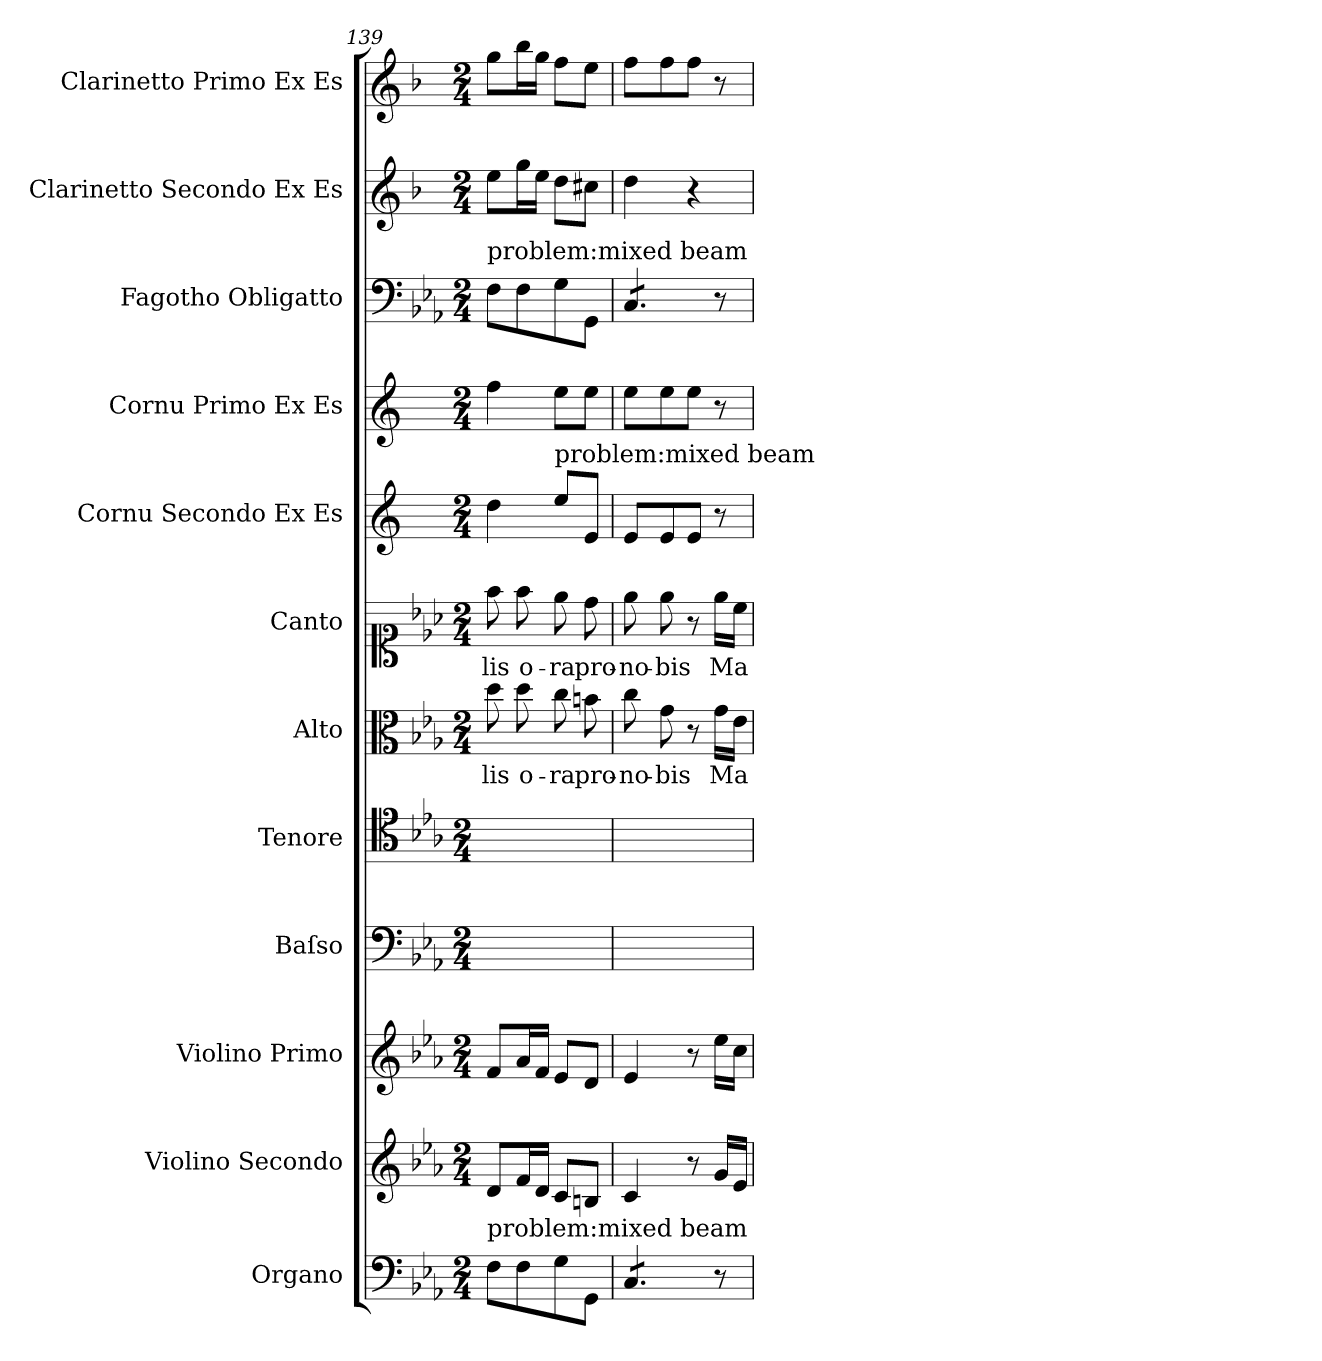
**kern	**kern	**kern	**kern	**kern	**kern	**text	**kern	**text	**kern	**kern	**kern	**kern	**kern
*part12	*part11	*part10	*part9	*part8	*part7	*part7	*part6	*part6	*part5	*part4	*part3	*part2	*part1
*staff12	*staff11	*staff10	*staff9	*staff8	*staff7	*staff7	*staff6	*staff6	*staff5	*staff4	*staff3	*staff2	*staff1
*I"Organo	*I"Violino Secondo	*I"Violino Primo	*I"Baſso	*I"Tenore	*I"Alto	*	*I"Canto	*	*I"Cornu Secondo Ex Es	*I"Cornu Primo Ex Es	*I"Fagotho Obligatto	*I"Clarinetto Secondo Ex Es	*I"Clarinetto Primo Ex Es
*I'Org	*	*I'Vno I	*I'B.	*I'T.	*I'A.	*	*I'C.	*	*	*I'Cor I	*I'Fag.	*	*I'Cor I
*clefF4	*clefG2	*clefG2	*clefF4	*clefC4	*clefC3	*	*clefC1	*	*clefG2	*clefG2	*clefF4	*clefG2	*clefG2
*	*	*	*	*	*	*	*	*	*ITrd5c9	*ITrd5c9	*	*ITrd1c2	*ITrd1c2
*k[b-e-a-]	*k[b-e-a-]	*k[b-e-a-]	*k[b-e-a-]	*k[b-e-a-]	*k[b-e-a-]	*	*k[b-e-a-]	*	*k[b-e-a-]	*k[b-e-a-]	*k[b-e-a-]	*k[b-e-a-]	*k[b-e-a-]
*c:	*c:	*c:	*c:	*c:	*c:	*	*c:	*	*c:	*c:	*c:	*c:	*c:
*M2/4	*M2/4	*M2/4	*M2/4	*M2/4	*M2/4	*	*M2/4	*	*M2/4	*M2/4	*M2/4	*M2/4	*M2/4
=139	=139	=139	=139	=139	=139	=139	=139	=139	=139	=139	=139	=139	=139
!	!	!	!	!	!	!	!	!	!	!	!LO:TX:a:t=problem&colon;mixed beam	!	!
!LO:TX:a:t=problem&colon;mixed beam	!	!	!	!	!	!	!	!	!	!	!	!	!
8F\L	8d/L	8f/L	2ryy	2ryy	8dd\	-lis	8ff\	-lis	4f\	4a-\	8F\L	8dd\L	8ff\L
8F\	16f/L	16a-/L	.	.	8dd\	o-	8ff\	o-	.	.	8F\	16ff\L	16aa-\L
.	16d/JJ	16f/JJ	.	.	.	.	.	.	.	.	.	16dd\JJ	16ff\JJ
!	!	!	!	!	!	!	!	!	!LO:TX:a:t=problem&colon;mixed beam	!	!	!	!
8G\	8c/L	8e-/L	.	.	8cc\	-ra	8ee-\	-ra	8g/L	8g\L	8G\	8cc\L	8ee-\L
8GG\J	8Bn/J	8d/J	.	.	8bn\	pro-	8dd\	pro-	8G/J	8g\J	8GG\J	8bn\J	8dd\J
=140	=140	=140	=140	=140	=140	=140	=140	=140	=140	=140	=140	=140	=140
*tremolo	*	*	*	*	*	*	*	*	*	*	*	*	*
*	*	*	*	*	*	*	*	*	*	*	*tremolo	*	*
8C/L	4c/	4e-/	2ryy	2ryy	8cc\	-no-	8ee-\	-no-	8G/L	8g\L	8C/L	4cc\	8ee-\L
8C/	.	.	.	.	8g\	-bis	8ee-\	-bis	8G/	8g\	8C/	.	8ee-\
8C/J	8r	8r	.	.	8r	.	8r	.	8G/J	8g\J	8C/J	4r	8ee-\J
*	*	*	*	*	*	*	*	*	*	*	*Xtremolo	*	*
*Xtremolo	*	*	*	*	*	*	*	*	*	*	*	*	*
8r	16g/LL	16ee-\LL	.	.	16g\LL	Ma-	16ee-\LL	Ma-	8r	8r	8r	.	8r
.	16e-/JJ	16cc\JJ	.	.	16e-\JJ	.	16cc\JJ	.	.	.	.	.	.
=	=	=	=	=	=	=	=	=	=	=	=	=	=
*-	*-	*-	*-	*-	*-	*-	*-	*-	*-	*-	*-	*-	*-
